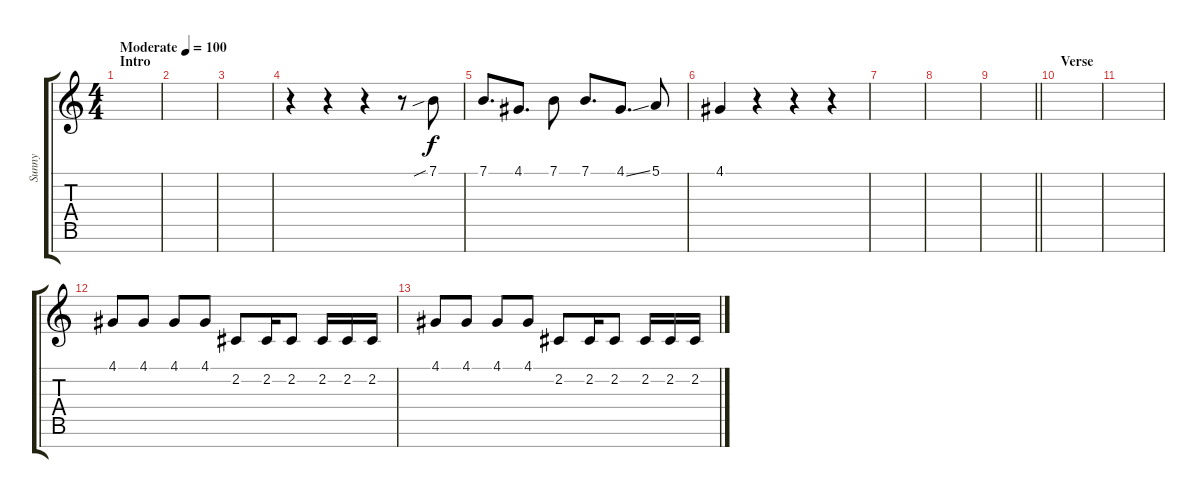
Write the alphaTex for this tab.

\track ("Sunny" "Sunny") {instrument recorder}
\staff {score tabs}
\tuning (E4 B3 G3 D3 A2 E2 B1) {hide}
\ts (4 4)
\section ("" "Intro")
\tempo (100 "Moderate")
\clef g2
\ks c
|
|
|
r.4 r.4 r.4 r.8 7.1{sib}.8 |
7.1.8{d} 4.1.8{d} 7.1.8 7.1.8{d} 4.1{ss}.8{d} 5.1.8 |
4.1.4 r.4 r.4 r.4 |
|
|
\barLineRight lightlight
|
\section ("" "Verse")
|
|
4.1.8 4.1.8 4.1.8 4.1.8 2.2.8 2.2.16 2.2.8 2.2.16 2.2.16 2.2.16 |
4.1.8 4.1.8 4.1.8 4.1.8 2.2.8 2.2.16 2.2.8 2.2.16 2.2.16 2.2.16
